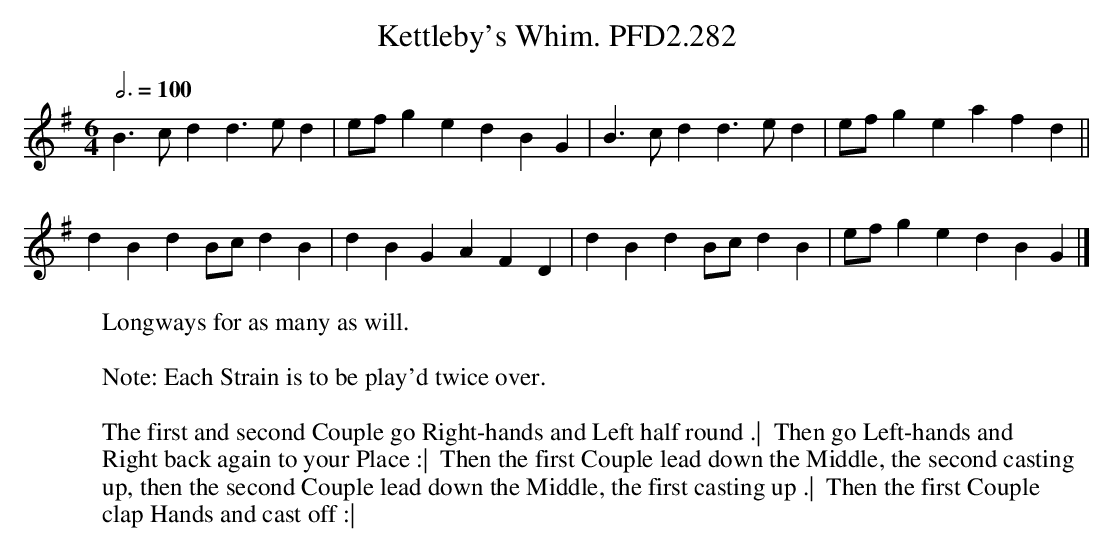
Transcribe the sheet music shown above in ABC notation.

X:1
T:Kettleby's Whim. PFD2.282
W:Longways for as many as will.
L:1/4
M:6/4
Q:3/4=100
K:G
B>cd d>ed|e/f/ge dBG|B>cd d>ed|e/f/ge afd||
dBd B/c/dB|dBG AFD|dBd B/c/dB|e/f/ge dBG|]
W:
W: Note: Each Strain is to be play'd twice over.
W:
W: The first and second Couple go Right-hands and Left half round .|  Then go Left-hands and
W: Right back again to your Place :|  Then the first Couple lead down the Middle, the second casting
W: up, then the second Couple lead down the Middle, the first casting up .|  Then the first Couple
W: clap Hands and cast off :|
